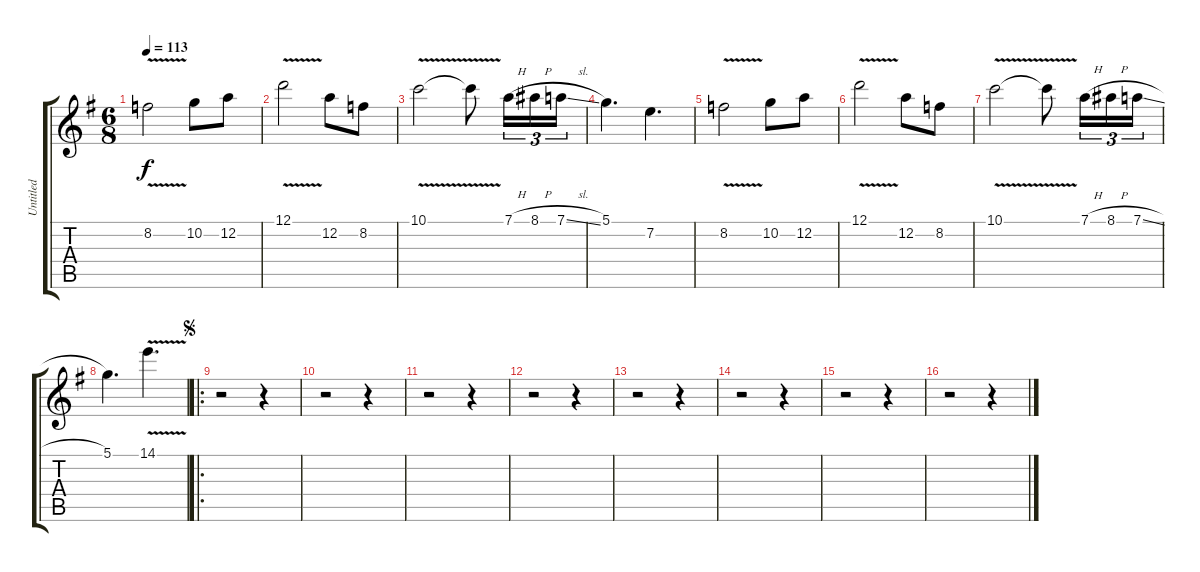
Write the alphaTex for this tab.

\track ("Untitled" "Untitled") {instrument distortionguitar}
\staff {score tabs}
\tuning (D4 A3 F3 C3 G2 D2) {hide}
\ts (6 8)
\tempo 113
\clef g2
\ks g
8.2{v}.2{dy f} 10.2.8 12.2.8 |
12.1{v}.2 12.2.8 8.2.8 |
10.1{v}.2 10.1{v t}.8 7.1{h}.16{tu (3 2)} 8.1{h}.16{tu (3 2)} 7.1{sl}.16{tu (3 2)} |
5.1.4{d} 7.2.4{d} |
8.2{v}.2 10.2.8 12.2.8 |
12.1{v}.2 12.2.8 8.2.8 |
10.1{v}.2 10.1{v t}.8 7.1{h}.16{tu (3 2)} 8.1{h}.16{tu (3 2)} 7.1{sl}.16{tu (3 2)} |
5.1.4{d} 14.1{v}.4{d} |
\ro
\jump segno
r.2 r.4 |
r.2 r.4 |
r.2 r.4 |
r.2 r.4 |
r.2 r.4 |
r.2 r.4 |
r.2 r.4 |
r.2 r.4
